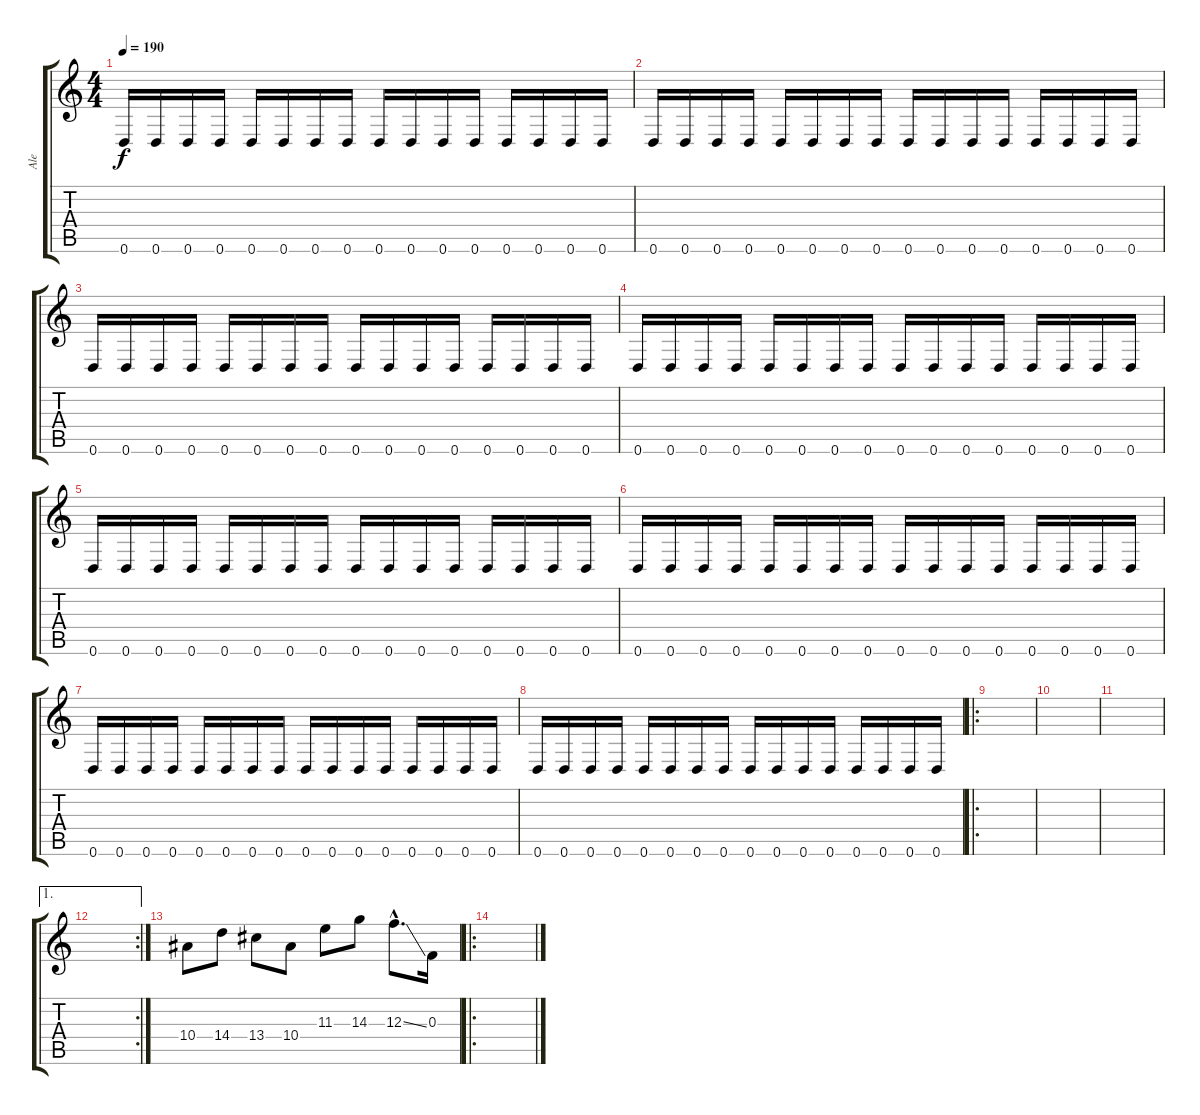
\track ("Ale" "Ale") {instrument overdrivenguitar}
\staff {score tabs}
\tuning (D4 A3 F3 C3 G2 D2) {hide}
\ts (4 4)
\tempo 190
\clef g2
\ks c
0.6.16{dy f instrument overdrivenguitar} 0.6.16 0.6.16 0.6.16 0.6.16 0.6.16 0.6.16 0.6.16 0.6.16 0.6.16 0.6.16 0.6.16 0.6.16 0.6.16 0.6.16 0.6.16 |
0.6.16 0.6.16 0.6.16 0.6.16 0.6.16 0.6.16 0.6.16 0.6.16 0.6.16 0.6.16 0.6.16 0.6.16 0.6.16 0.6.16 0.6.16 0.6.16 |
0.6.16 0.6.16 0.6.16 0.6.16 0.6.16 0.6.16 0.6.16 0.6.16 0.6.16 0.6.16 0.6.16 0.6.16 0.6.16 0.6.16 0.6.16 0.6.16 |
0.6.16 0.6.16 0.6.16 0.6.16 0.6.16 0.6.16 0.6.16 0.6.16 0.6.16 0.6.16 0.6.16 0.6.16 0.6.16 0.6.16 0.6.16 0.6.16 |
0.6.16 0.6.16 0.6.16 0.6.16 0.6.16 0.6.16 0.6.16 0.6.16 0.6.16 0.6.16 0.6.16 0.6.16 0.6.16 0.6.16 0.6.16 0.6.16 |
0.6.16 0.6.16 0.6.16 0.6.16 0.6.16 0.6.16 0.6.16 0.6.16 0.6.16 0.6.16 0.6.16 0.6.16 0.6.16 0.6.16 0.6.16 0.6.16 |
0.6.16 0.6.16 0.6.16 0.6.16 0.6.16 0.6.16 0.6.16 0.6.16 0.6.16 0.6.16 0.6.16 0.6.16 0.6.16 0.6.16 0.6.16 0.6.16 |
0.6.16 0.6.16 0.6.16 0.6.16 0.6.16 0.6.16 0.6.16 0.6.16 0.6.16 0.6.16 0.6.16 0.6.16 0.6.16 0.6.16 0.6.16 0.6.16 |
\ro
|
|
|
\ae 1
\rc 2
|
10.4.8 14.4.8 13.4.8 10.4.8 11.3.8 14.3.8 12.3{ss hac}.8{d} 0.3.16 |
\ro
